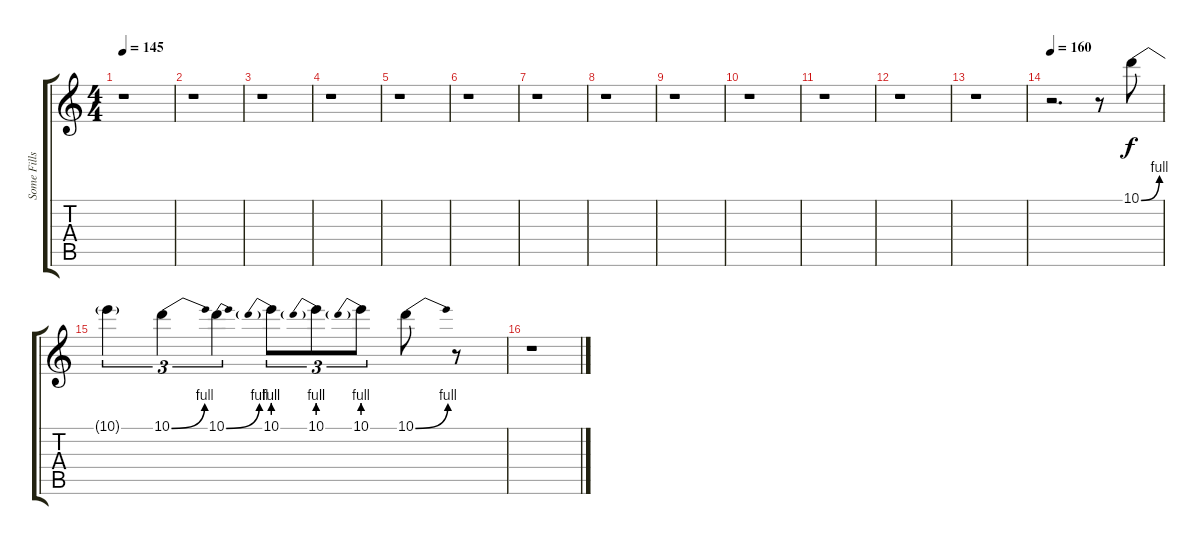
\track ("Some Fills" "Some Fills") {instrument distortionguitar}
\staff {score tabs}
\tuning (E4 B3 G3 D3 A2 E2) {hide}
\ts (4 4)
\tempo 145
\clef g2
\ks c
r.1{dy f} |
r.1 |
r.1 |
r.1 |
r.1 |
r.1 |
r.1 |
r.1 |
r.1 |
r.1 |
r.1 |
r.1 |
r.1 |
\tempo 160
r.2{d} r.8 10.1{be (bend 0 0 60 4)}.8 |
10.1{t}.4{tu (3 2)} 10.1{be (bend 0 0 60 4)}.4{tu (3 2)} 10.1{be (bend 0 0 60 4)}.4{tu (3 2)} 10.1{be (prebend 0 4 60 4)}.8{tu (3 2)} 10.1{be (prebend 0 4 60 4)}.8{tu (3 2)} 10.1{be (prebend 0 4 60 4)}.8{tu (3 2)} 10.1{be (bend 0 0 60 4)}.8 r.8 |
r.1
